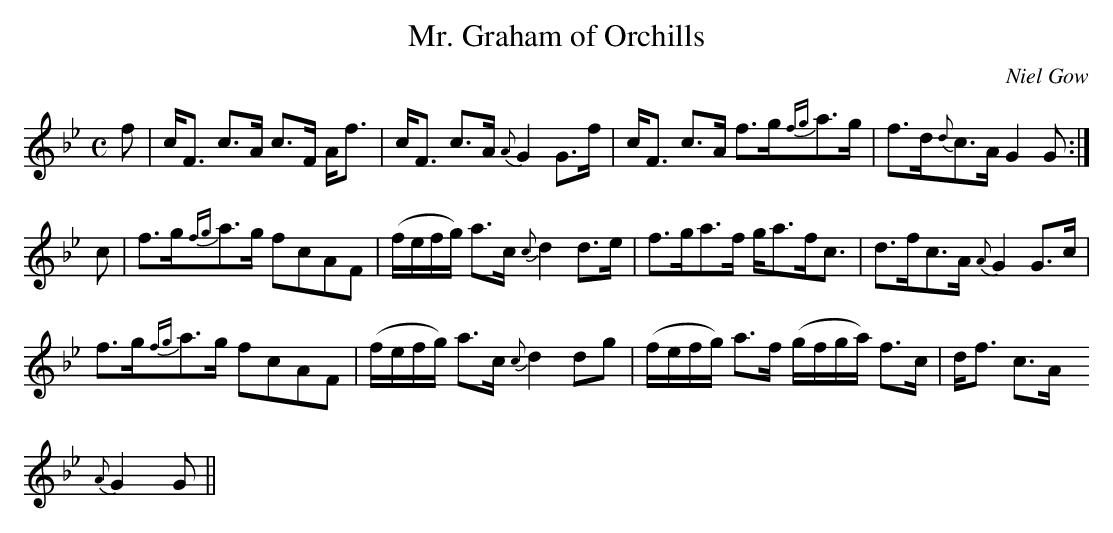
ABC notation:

X:1
T:Mr. Graham of Orchills
C:Niel Gow
M:C
L:1/8
K:F Mix
f|c<F c>A c>F A<f|c<F c>A {A}G2 G>f|c<F c>A f>g{fg}a>g|f>d{d}c>A G2G:|
c|f>g{fg}a>g fcAF|(f/e/f/g/) a>c {c}d2 d>e|f>ga>f g<af<c|d>fc>A {A}G2 G>c|
f>g{fg}a>g fcAF|(f/e/f/g/) a>c {c}d2 dg|(f/e/f/g/) a>f (g/f/g/a/) f>c|d<f c>A
{A}G2G||
